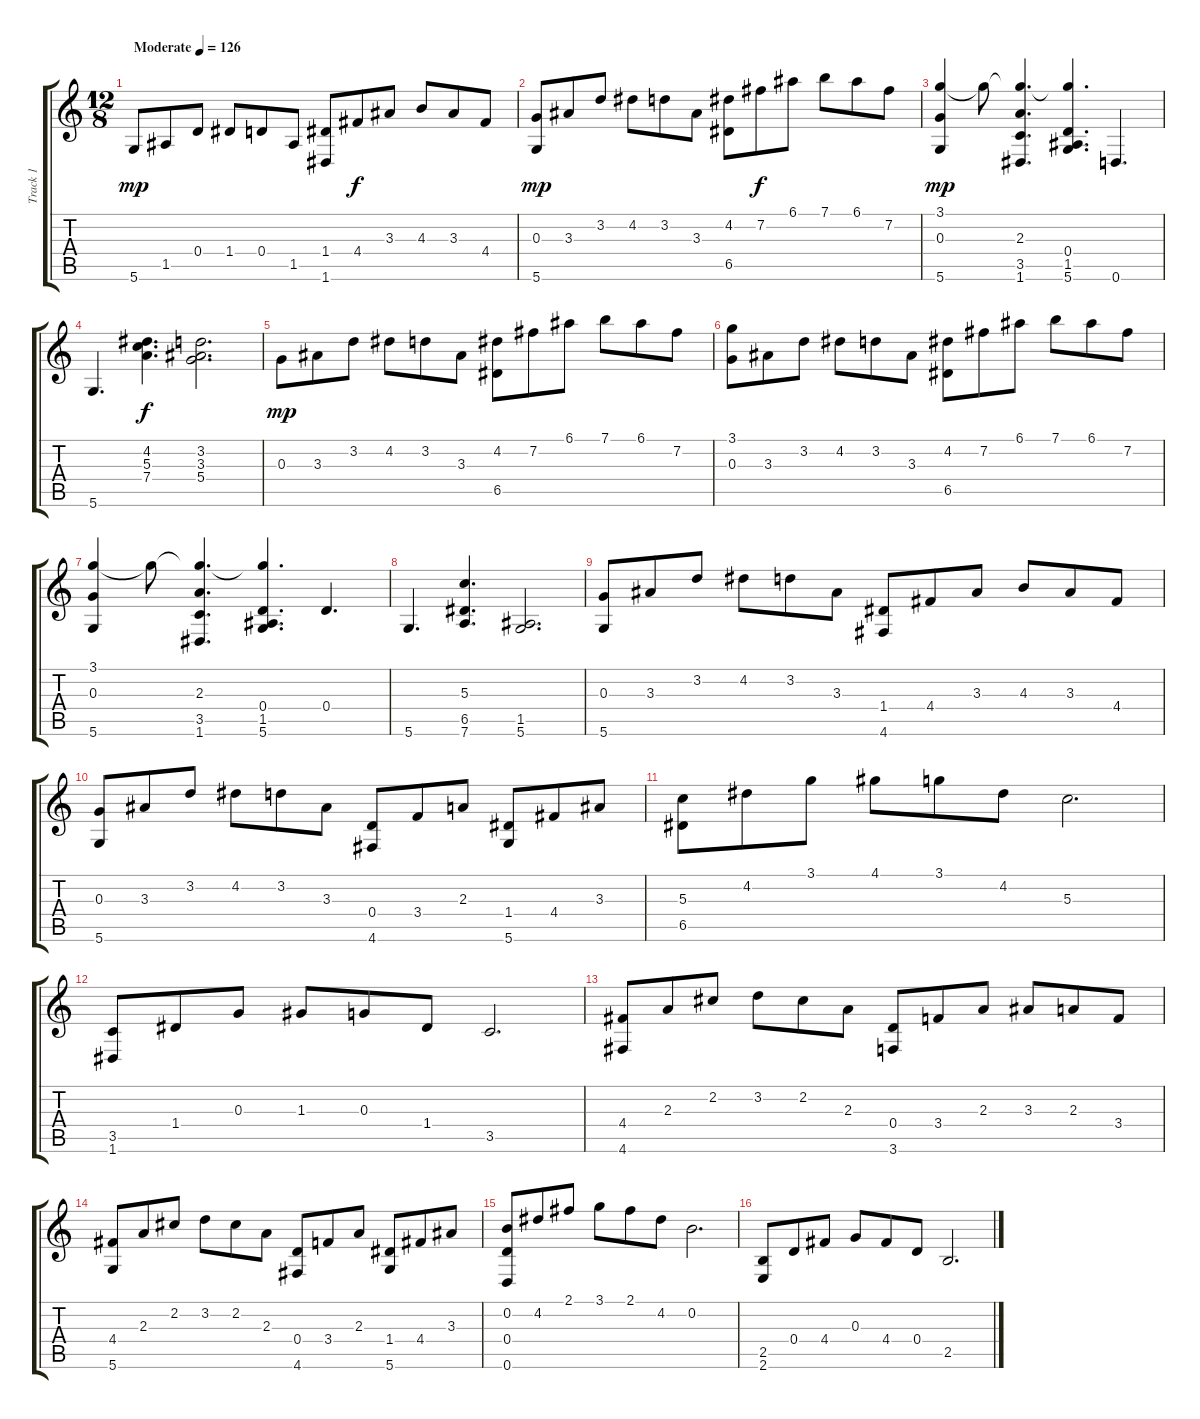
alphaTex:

\track ("Track 1" "Track 1") {instrument acousticguitarsteel}
\staff {score tabs}
\tuning (E4 B3 G3 D3 A2 D2) {hide}
\ts (12 8)
\tempo (126 "Moderate")
\clef g2
\ks c
5.6.8{dy mp instrument acousticguitarsteel} 1.5.8 0.4.8 1.4.8 0.4.8 1.5.8 (1.4 1.6).8 4.4.8{dy f} 3.3.8 4.3.8 3.3.8 4.4.8 |
(0.3 5.6).8{dy mp} 3.3.8 3.2.8 4.2.8 3.2.8 3.3.8 (4.2 6.5).8 7.2.8{dy f} 6.1.8 7.1.8 6.1.8 7.2.8 |
(3.1 0.3 5.6).4{dy mp} 3.1{t}.8 (3.1{t} 2.3 3.5 1.6).4{d} (3.1{t} 0.4 1.5 5.6).4{d} 0.6.4{d} |
5.6.4{d} (4.2 5.3 7.4).4{d dy f} (3.2 3.3 5.4).2{d} |
0.3.8{dy mp} 3.3.8 3.2.8 4.2.8 3.2.8 3.3.8 (4.2 6.5).8 7.2.8 6.1.8 7.1.8 6.1.8 7.2.8 |
(3.1 0.3).8 3.3.8 3.2.8 4.2.8 3.2.8 3.3.8 (4.2 6.5).8 7.2.8 6.1.8 7.1.8 6.1.8 7.2.8 |
(3.1 0.3 5.6).4 3.1{t}.8 (3.1{t} 2.3 3.5 1.6).4{d} (3.1{t} 0.4 1.5 5.6).4{d} 0.4.4{d} |
5.6.4{d} (5.3 6.5 7.6).4{d} (1.5 5.6).2{d} |
(0.3 5.6).8 3.3.8 3.2.8 4.2.8 3.2.8 3.3.8 (1.4 4.6).8 4.4.8 3.3.8 4.3.8 3.3.8 4.4.8 |
(0.3 5.6).8 3.3.8 3.2.8 4.2.8 3.2.8 3.3.8 (0.4 4.6).8 3.4.8 2.3.8 (1.4 5.6).8 4.4.8 3.3.8 |
(5.3 6.5).8 4.2.8 3.1.8 4.1.8 3.1.8 4.2.8 5.3.2{d} |
(3.5 1.6).8 1.4.8 0.3.8 1.3.8 0.3.8 1.4.8 3.5.2{d} |
(4.4 4.6).8 2.3.8 2.2.8 3.2.8 2.2.8 2.3.8 (0.4 3.6).8 3.4.8 2.3.8 3.3.8 2.3.8 3.4.8 |
(4.4 5.6).8 2.3.8 2.2.8 3.2.8 2.2.8 2.3.8 (0.4 4.6).8 3.4.8 2.3.8 (1.4 5.6).8 4.4.8 3.3.8 |
(0.2 0.4 0.6).8 4.2.8 2.1.8 3.1.8 2.1.8 4.2.8 0.2.2{d} |
(2.5 2.6).8 0.4.8 4.4.8 0.3.8 4.4.8 0.4.8 2.5.2{d}
